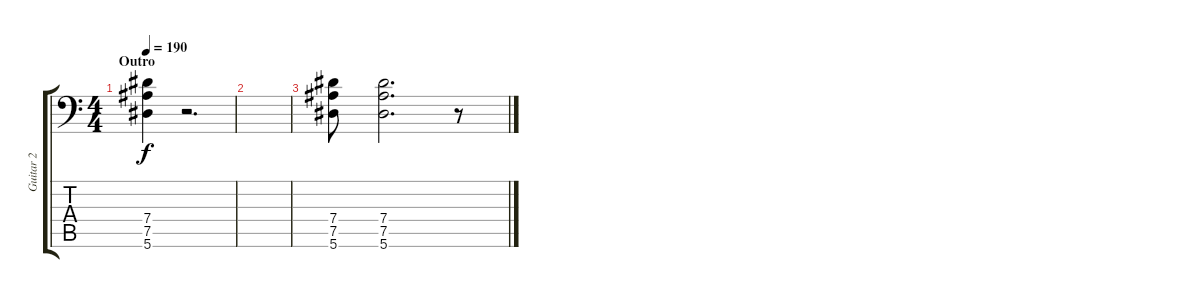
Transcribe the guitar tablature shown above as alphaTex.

\track ("Guitar 2" "Guitar 2") {instrument distortionguitar}
\staff {score tabs}
\tuning (Bb3 F3 Db3 Ab2 Eb2 Bb1) {hide}
\ts (4 4)
\section ("" "Outro")
\tempo 190
\clef f4
\ks c
(7.4 7.5 5.6).4{dy f} r.2{d} |
|
(7.4 7.5 5.6).8 (7.4 7.5 5.6).2{d} r.8
